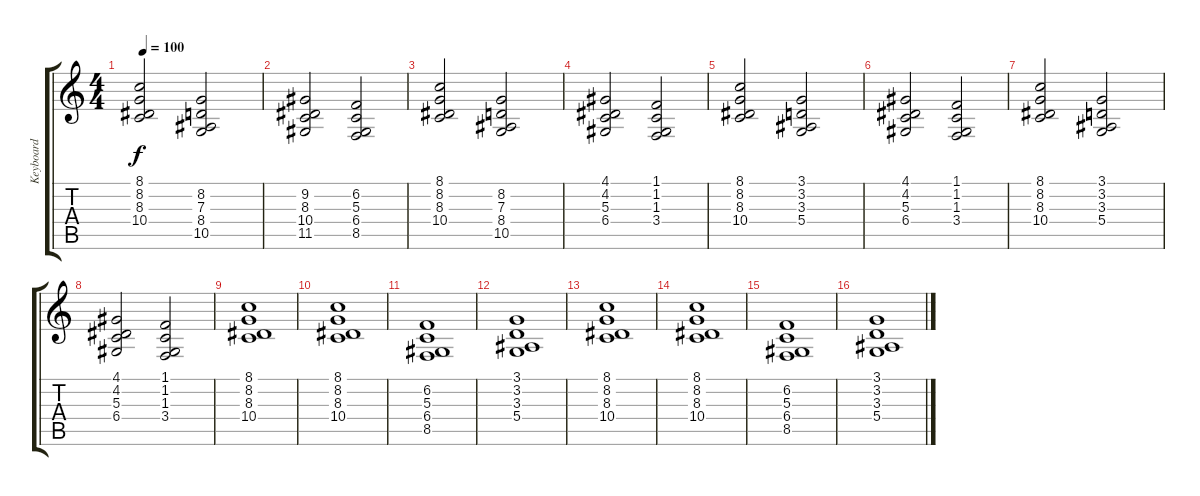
\track ("Keyboard" "Keyboard") {instrument pad2warm}
\staff {score tabs}
\tuning (E4 B3 G3 D3 A2 E2) {hide}
\ts (4 4)
\tempo 100
\clef g2
\ks c
(8.1 8.2 8.3 10.4).2{dy f} (8.2 7.3 8.4 10.5).2 |
(9.2 8.3 10.4 11.5).2 (6.2 5.3 6.4 8.5).2 |
(8.1 8.2 8.3 10.4).2 (8.2 7.3 8.4 10.5).2 |
(4.1 4.2 5.3 6.4).2 (1.1 1.2 1.3 3.4).2 |
(8.1 8.2 8.3 10.4).2 (3.1 3.2 3.3 5.4).2 |
(4.1 4.2 5.3 6.4).2 (1.1 1.2 1.3 3.4).2 |
(8.1 8.2 8.3 10.4).2 (3.1 3.2 3.3 5.4).2 |
(4.1 4.2 5.3 6.4).2 (1.1 1.2 1.3 3.4).2 |
(8.1 8.2 8.3 10.4).1 |
(8.1 8.2 8.3 10.4).1 |
(6.2 5.3 6.4 8.5).1 |
(3.1 3.2 3.3 5.4).1 |
(8.1 8.2 8.3 10.4).1 |
(8.1 8.2 8.3 10.4).1 |
(6.2 5.3 6.4 8.5).1 |
(3.1 3.2 3.3 5.4).1
